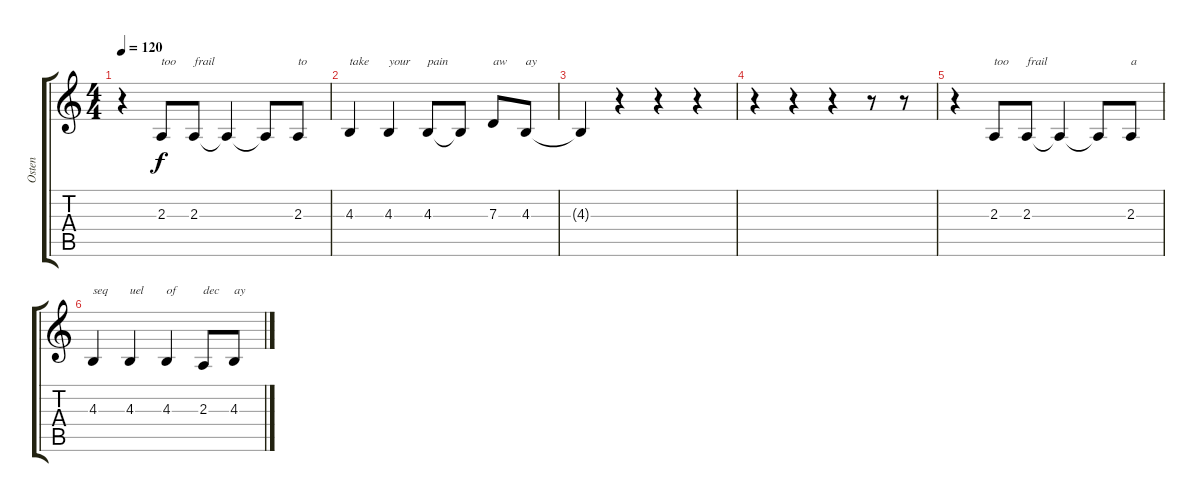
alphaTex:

\track ("Osten" "Osten") {instrument choiraahs}
\staff {score tabs}
\tuning (E4 B3 G3 D3 A2 E2) {hide}
\ts (4 4)
\tempo 120
\clef g2
\ks c
r.4{dy f} 2.3.8{txt "too"} 2.3.8{txt "frail"} 2.3{t}.4 2.3{t}.8 2.3.8{txt "to"} |
4.3.4{txt "take"} 4.3.4{txt "your"} 4.3.8{txt "pain"} 4.3{t}.8 7.3.8{txt "aw"} 4.3.8{txt "ay"} |
4.3{t}.4 r.4 r.4 r.4 |
r.4 r.4 r.4 r.8 r.8 |
r.4 2.3.8{txt "too"} 2.3.8{txt "frail"} 2.3{t}.4 2.3{t}.8 2.3.8{txt "a"} |
4.3.4{txt "seq"} 4.3.4{txt "uel"} 4.3.4{txt "of"} 2.3.8{txt "dec"} 4.3.8{txt "ay"}
